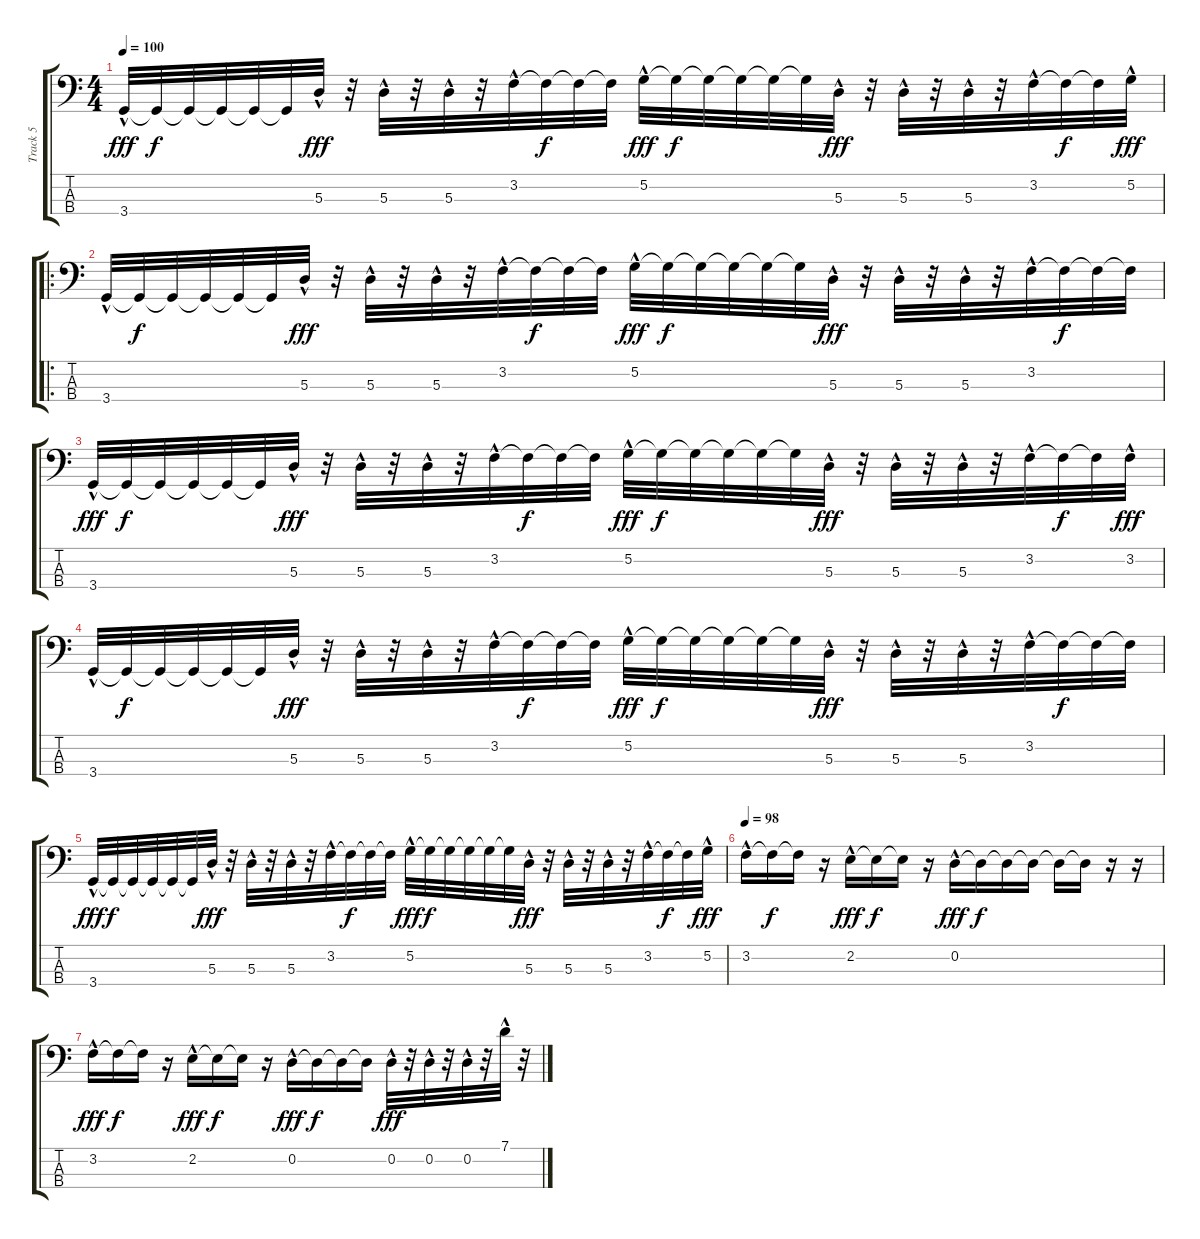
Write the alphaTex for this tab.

\track ("Track 5" "Track 5") {instrument slapbass1}
\staff {score tabs}
\tuning (G2 D2 A1 E1) {hide}
\ts (4 4)
\tempo 100
\clef f4
\ks c
3.4{hac}.32{dy fff} 3.4{t}.32{dy f} 3.4{t}.32 3.4{t}.32 3.4{t}.32 3.4{t}.32 5.3{hac}.32{dy fff} r.32 5.3{hac}.32 r.32 5.3{hac}.32 r.32 3.2{hac}.32 3.2{t}.32{dy f} 3.2{t}.32 3.2{t}.32 5.2{hac}.32{dy fff} 5.2{t}.32{dy f} 5.2{t}.32 5.2{t}.32 5.2{t}.32 5.2{t}.32 5.3{hac}.32{dy fff} r.32 5.3{hac}.32 r.32 5.3{hac}.32 r.32 3.2{hac}.32 3.2{t}.32{dy f} 3.2{t}.32 5.2{hac}.32{dy fff} |
\ro
3.4{hac}.32 3.4{t}.32{dy f} 3.4{t}.32 3.4{t}.32 3.4{t}.32 3.4{t}.32 5.3{hac}.32{dy fff} r.32 5.3{hac}.32 r.32 5.3{hac}.32 r.32 3.2{hac}.32 3.2{t}.32{dy f} 3.2{t}.32 3.2{t}.32 5.2{hac}.32{dy fff} 5.2{t}.32{dy f} 5.2{t}.32 5.2{t}.32 5.2{t}.32 5.2{t}.32 5.3{hac}.32{dy fff} r.32 5.3{hac}.32 r.32 5.3{hac}.32 r.32 3.2{hac}.32 3.2{t}.32{dy f} 3.2{t}.32 3.2{t}.32 |
3.4{hac}.32{dy fff} 3.4{t}.32{dy f} 3.4{t}.32 3.4{t}.32 3.4{t}.32 3.4{t}.32 5.3{hac}.32{dy fff} r.32 5.3{hac}.32 r.32 5.3{hac}.32 r.32 3.2{hac}.32 3.2{t}.32{dy f} 3.2{t}.32 3.2{t}.32 5.2{hac}.32{dy fff} 5.2{t}.32{dy f} 5.2{t}.32 5.2{t}.32 5.2{t}.32 5.2{t}.32 5.3{hac}.32{dy fff} r.32 5.3{hac}.32 r.32 5.3{hac}.32 r.32 3.2{hac}.32 3.2{t}.32{dy f} 3.2{t}.32 3.2{hac}.32{dy fff} |
3.4{hac}.32 3.4{t}.32{dy f} 3.4{t}.32 3.4{t}.32 3.4{t}.32 3.4{t}.32 5.3{hac}.32{dy fff} r.32 5.3{hac}.32 r.32 5.3{hac}.32 r.32 3.2{hac}.32 3.2{t}.32{dy f} 3.2{t}.32 3.2{t}.32 5.2{hac}.32{dy fff} 5.2{t}.32{dy f} 5.2{t}.32 5.2{t}.32 5.2{t}.32 5.2{t}.32 5.3{hac}.32{dy fff} r.32 5.3{hac}.32 r.32 5.3{hac}.32 r.32 3.2{hac}.32 3.2{t}.32{dy f} 3.2{t}.32 3.2{t}.32 |
3.4{hac}.32{dy fff} 3.4{t}.32{dy f} 3.4{t}.32 3.4{t}.32 3.4{t}.32 3.4{t}.32 5.3{hac}.32{dy fff} r.32 5.3{hac}.32 r.32 5.3{hac}.32 r.32 3.2{hac}.32 3.2{t}.32{dy f} 3.2{t}.32 3.2{t}.32 5.2{hac}.32{dy fff} 5.2{t}.32{dy f} 5.2{t}.32 5.2{t}.32 5.2{t}.32 5.2{t}.32 5.3{hac}.32{dy fff} r.32 5.3{hac}.32 r.32 5.3{hac}.32 r.32 3.2{hac}.32 3.2{t}.32{dy f} 3.2{t}.32 5.2{hac}.32{dy fff} |
\tempo 98
3.2{hac}.16 3.2{t}.16{dy f} 3.2{t}.16 r.16 2.2{hac}.16{dy fff} 2.2{t}.16{dy f} 2.2{t}.16 r.16 0.2{hac}.16{dy fff} 0.2{t}.16{dy f} 0.2{t}.16 0.2{t}.16 0.2{t}.16 0.2{t}.16 r.16 r.16 |
3.2{hac}.16{dy fff} 3.2{t}.16{dy f} 3.2{t}.16 r.16 2.2{hac}.16{dy fff} 2.2{t}.16{dy f} 2.2{t}.16 r.16 0.2{hac}.16{dy fff} 0.2{t}.16{dy f} 0.2{t}.16 0.2{t}.16 0.2{hac}.32{dy fff} r.32 0.2{hac}.32 r.32 0.2{hac}.32 r.32 7.1{hac}.32 r.32
